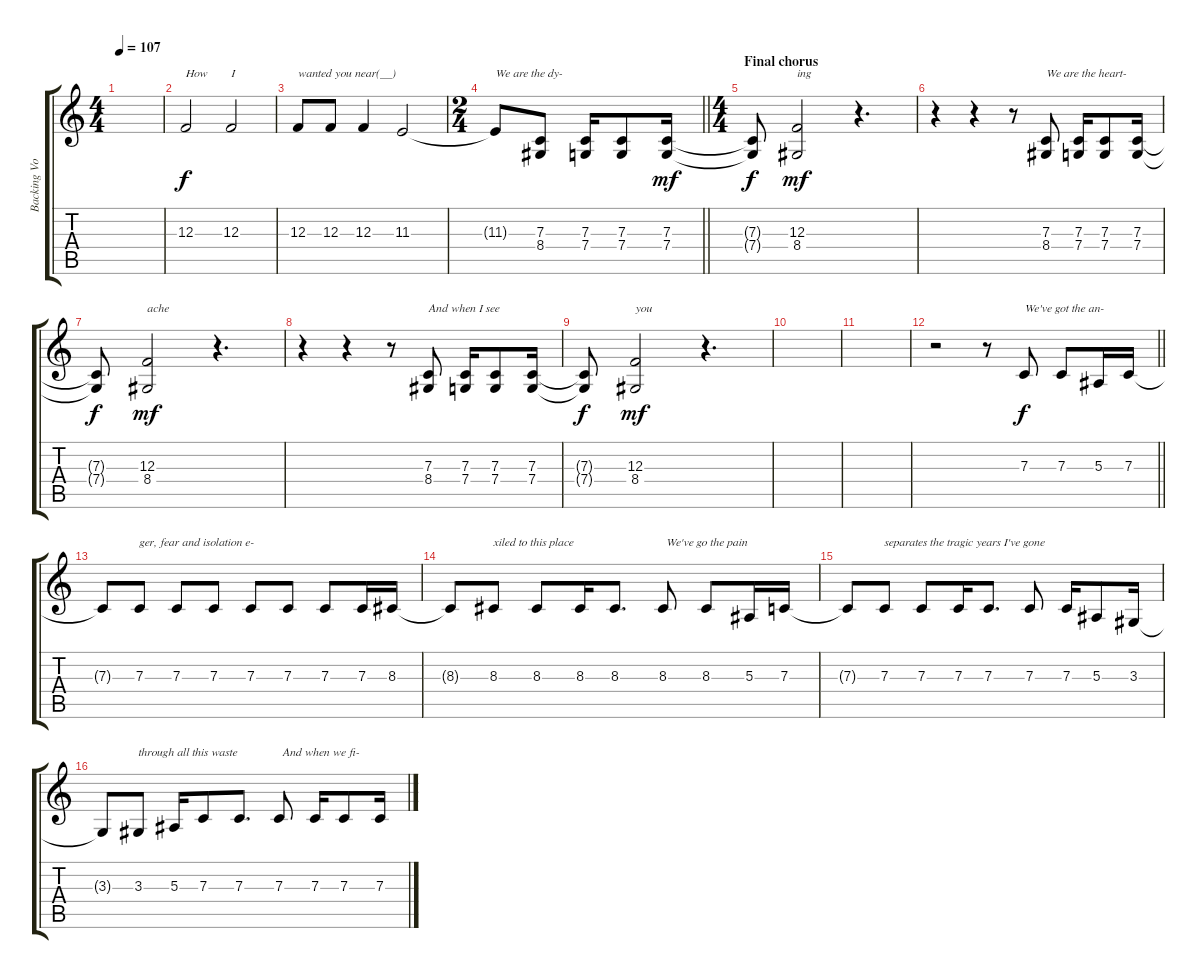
\track ("Backing Vocals" "Backing Vo") {instrument lead1square}
\staff {score tabs}
\tuning (D4 A3 F3 C3 G2 D2) {hide}
\ts (4 4)
\tempo 107
\clef g2
\ks c
|
12.3.2{txt "How" dy f volume 12} 12.3.2{txt "I"} |
12.3.8{txt "wanted you near(__)"} 12.3.8 12.3.4 11.3.2 |
\ts (2 4)
\barLineRight lightlight
11.3{t}.8{txt "We are the dy-"} (7.3 8.4).8 (7.3 7.4).16 (7.3 7.4).8 (7.3 7.4).16{dy mf} |
\ts (4 4)
\section ("" "Final chorus")
(7.3{t} 7.4{t}).8{dy f} (12.3 8.4).2{txt "ing" dy mf} r.4{d} |
r.4 r.4 r.8 (7.3 8.4).8{txt "We are the heart-"} (7.3 7.4).16 (7.3 7.4).8 (7.3 7.4).16 |
(7.3{t} 7.4{t}).8{dy f} (12.3 8.4).2{txt "ache" dy mf} r.4{d} |
r.4 r.4 r.8 (7.3 8.4).8{txt "And when I see"} (7.3 7.4).16 (7.3 7.4).8 (7.3 7.4).16 |
(7.3{t} 7.4{t}).8{dy f} (12.3 8.4).2{txt "you" dy mf} r.4{d} |
|
|
\barLineRight lightlight
r.2 r.8 7.3.8{txt "We've got the an-" dy f volume 16} 7.3.8 5.3.16 7.3.16 |
7.3{t}.8 7.3.8{txt "ger, fear and isolation e-"} 7.3.8 7.3.8 7.3.8 7.3.8 7.3.8 7.3.16 8.3.16 |
8.3{t}.8 8.3.8{txt "xiled to this place"} 8.3.8 8.3.16 8.3.8{d} 8.3.8{txt " We've go the pain"} 8.3.8 5.3.16 7.3.16 |
7.3{t}.8 7.3.8{txt "separates the tragic years I've gone"} 7.3.8 7.3.16 7.3.8{d} 7.3.8 7.3.16 5.3.8 3.3.16 |
3.3{t}.8 3.3.8{txt "through all this waste"} 5.3.16 7.3.8 7.3.8{d} 7.3.8{txt " And when we fi- "} 7.3.16 7.3.8 7.3.16
